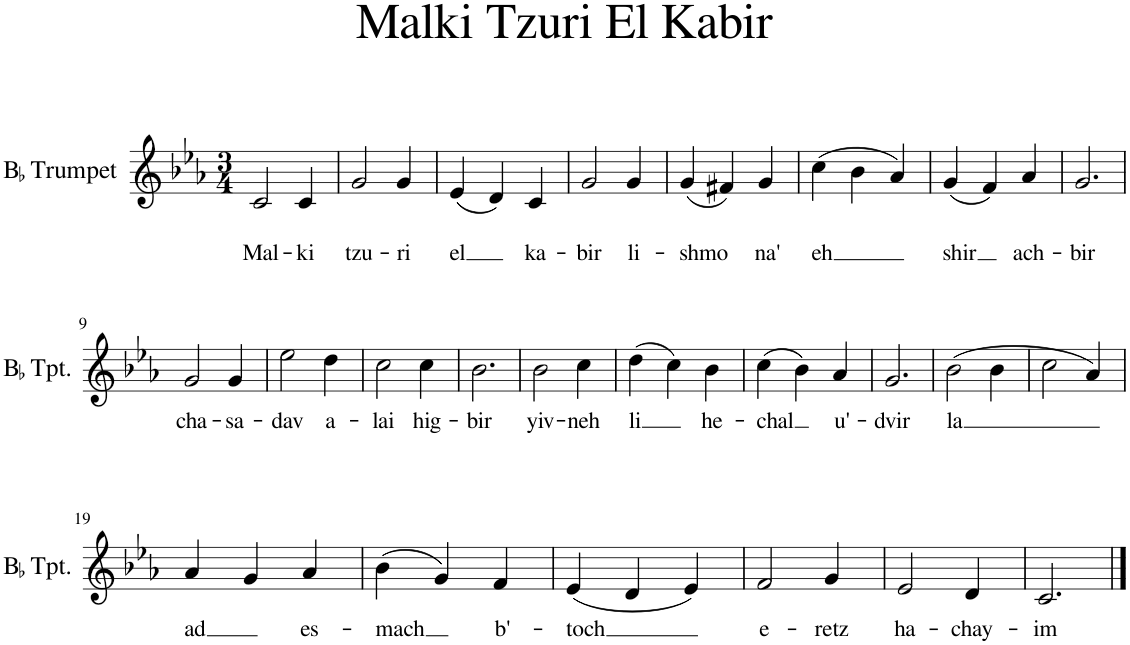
**kern	**text	**text
*part1	*part1	*part1
*staff1	*staff1	*staff1
*I"BaccidentalFlat Trumpet	*	*
*I'BaccidentalFlat Tpt.	*	*
*clefG2	*	*
*Trd1c2	*	*
*k[b-e-a-]	*	*
*M3/4	*	*
=1	=1	=1
!	!	!LO:LY:b
2c/	.	Mal-
!	!	!LO:LY:b
4c/	.	-ki
=2	=2	=2
!	!	!LO:LY:b
2g/	.	tzu-
!	!	!LO:LY:b
4g/	.	-ri
=3	=3	=3
!	!	!LO:LY:b
(4e-/	.	el
4d/)	.	.
!	!	!LO:LY:b
4c/	.	ka-
=4	=4	=4
!	!	!LO:LY:b
2g/	.	-bir
!	!	!LO:LY:b
4g/	.	li-
=5	=5	=5
!	!	!LO:LY:b
(4g/	.	-shmo
4f#X/)	.	.
!	!	!LO:LY:b
4g/	.	na'
=6	=6	=6
!	!	!LO:LY:b
(4cc\	.	-eh
4b-\	.	.
4a-/)	.	.
=7	=7	=7
!	!	!LO:LY:b
(4g/	.	shir
4f/)	.	.
!	!	!LO:LY:b
4a-/	.	ach-
=8	=8	=8
!	!	!LO:LY:b
2.g/	.	-bir
!!LO:LB:g=z
=9	=9	=9
!	!LO:LY:b	!
2g/	cha-	.
!	!LO:LY:b	!
4g/	-sa-	.
=10	=10	=10
!	!LO:LY:b	!
2ee-\	-dav	.
!	!LO:LY:b	!
4dd\	a-	.
=11	=11	=11
!	!LO:LY:b	!
2cc\	-lai	.
!	!LO:LY:b	!
4cc\	hig-	.
=12	=12	=12
!	!LO:LY:b	!
2.b-\	-bir	.
=13	=13	=13
!	!LO:LY:b	!
2b-\	yiv-	.
!	!LO:LY:b	!
4cc\	-neh	.
=14	=14	=14
!	!LO:LY:b	!
(4dd\	li	.
4cc\)	.	.
!	!LO:LY:b	!
4b-\	he-	.
=15	=15	=15
!	!LO:LY:b	!
(4cc\	-chal	.
4b-\)	.	.
!	!LO:LY:b	!
4a-/	u'-	.
=16	=16	=16
!	!LO:LY:b	!
2.g/	-dvir	.
=17	=17	=17
!	!LO:LY:b	!
(2b-\	la	.
4b-\	.	.
=18	=18	=18
2cc\	.	.
4a-/)	.	.
!!LO:LB:g=z
=19	=19	=19
!	!LO:LY:b	!
4a-/	ad	.
4g/	.	.
!	!LO:LY:b	!
4a-/	es-	.
=20	=20	=20
!	!LO:LY:b	!
(4b-\	-mach	.
4g/)	.	.
!	!LO:LY:b	!
4f/	b'-	.
=21	=21	=21
!	!LO:LY:b	!
(4e-/	-toch	.
4d/	.	.
4e-/)	.	.
=22	=22	=22
!	!LO:LY:b	!
2f/	e-	.
!	!LO:LY:b	!
4g/	-retz	.
=23	=23	=23
!	!LO:LY:b	!
2e-/	ha-	.
!	!LO:LY:b	!
4d/	-chay-	.
=24	=24	=24
!	!LO:LY:b	!
2.c/	-im	.
==	==	==
*-	*-	*-
